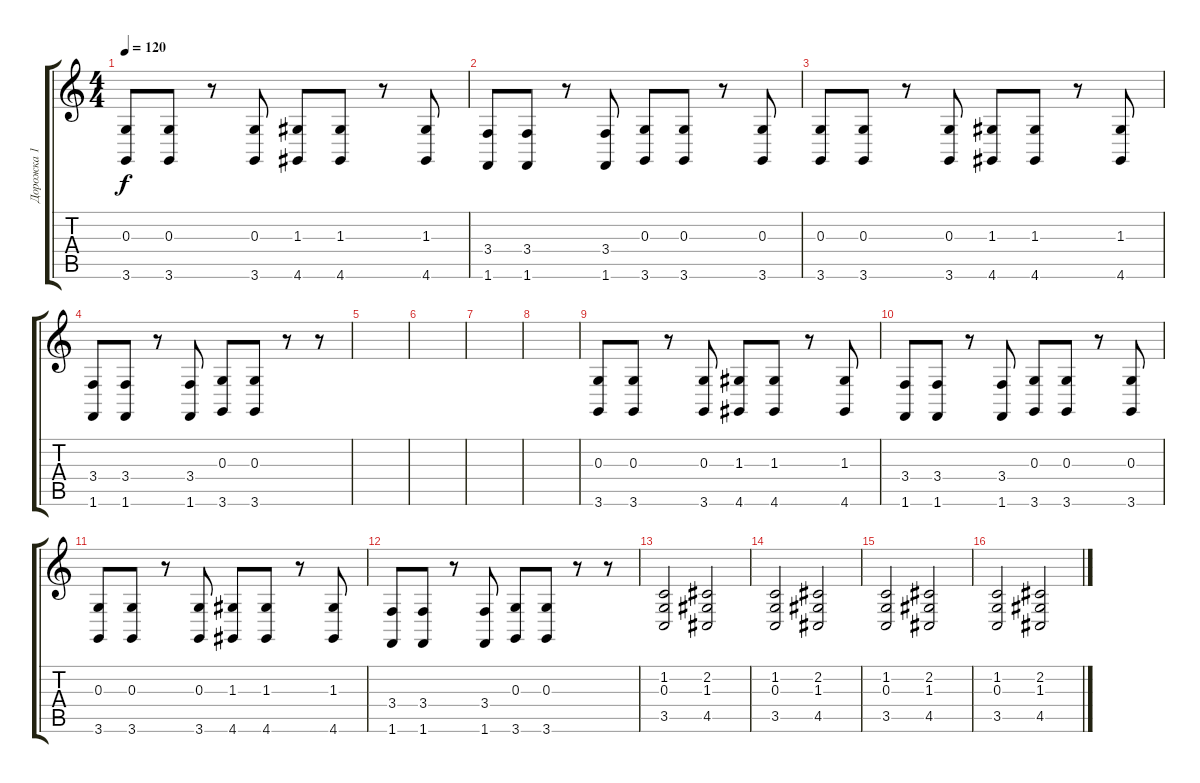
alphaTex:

\track ("Дорожка 1" "Дорожка 1") {instrument stringensemble1}
\staff {score tabs}
\tuning (E4 B3 G3 D3 A2 E2) {hide}
\ts (4 4)
\tempo 120
\clef g2
\ks c
(0.3 3.6).8{dy f} (0.3 3.6).8 r.8 (0.3 3.6).8 (1.3 4.6).8 (1.3 4.6).8 r.8 (1.3 4.6).8 |
(3.4 1.6).8 (3.4 1.6).8 r.8 (3.4 1.6).8 (0.3 3.6).8 (0.3 3.6).8 r.8 (0.3 3.6).8 |
(0.3 3.6).8 (0.3 3.6).8 r.8 (0.3 3.6).8 (1.3 4.6).8 (1.3 4.6).8 r.8 (1.3 4.6).8 |
(3.4 1.6).8 (3.4 1.6).8 r.8 (3.4 1.6).8 (0.3 3.6).8 (0.3 3.6).8 r.8 r.8 |
|
|
|
|
(0.3 3.6).8 (0.3 3.6).8 r.8 (0.3 3.6).8 (1.3 4.6).8 (1.3 4.6).8 r.8 (1.3 4.6).8 |
(3.4 1.6).8 (3.4 1.6).8 r.8 (3.4 1.6).8 (0.3 3.6).8 (0.3 3.6).8 r.8 (0.3 3.6).8 |
(0.3 3.6).8 (0.3 3.6).8 r.8 (0.3 3.6).8 (1.3 4.6).8 (1.3 4.6).8 r.8 (1.3 4.6).8 |
(3.4 1.6).8 (3.4 1.6).8 r.8 (3.4 1.6).8 (0.3 3.6).8 (0.3 3.6).8 r.8 r.8 |
(1.2 0.3 3.5).2 (2.2 1.3 4.5).2 |
(1.2 0.3 3.5).2 (2.2 1.3 4.5).2 |
(1.2 0.3 3.5).2 (2.2 1.3 4.5).2 |
(1.2 0.3 3.5).2 (2.2 1.3 4.5).2
